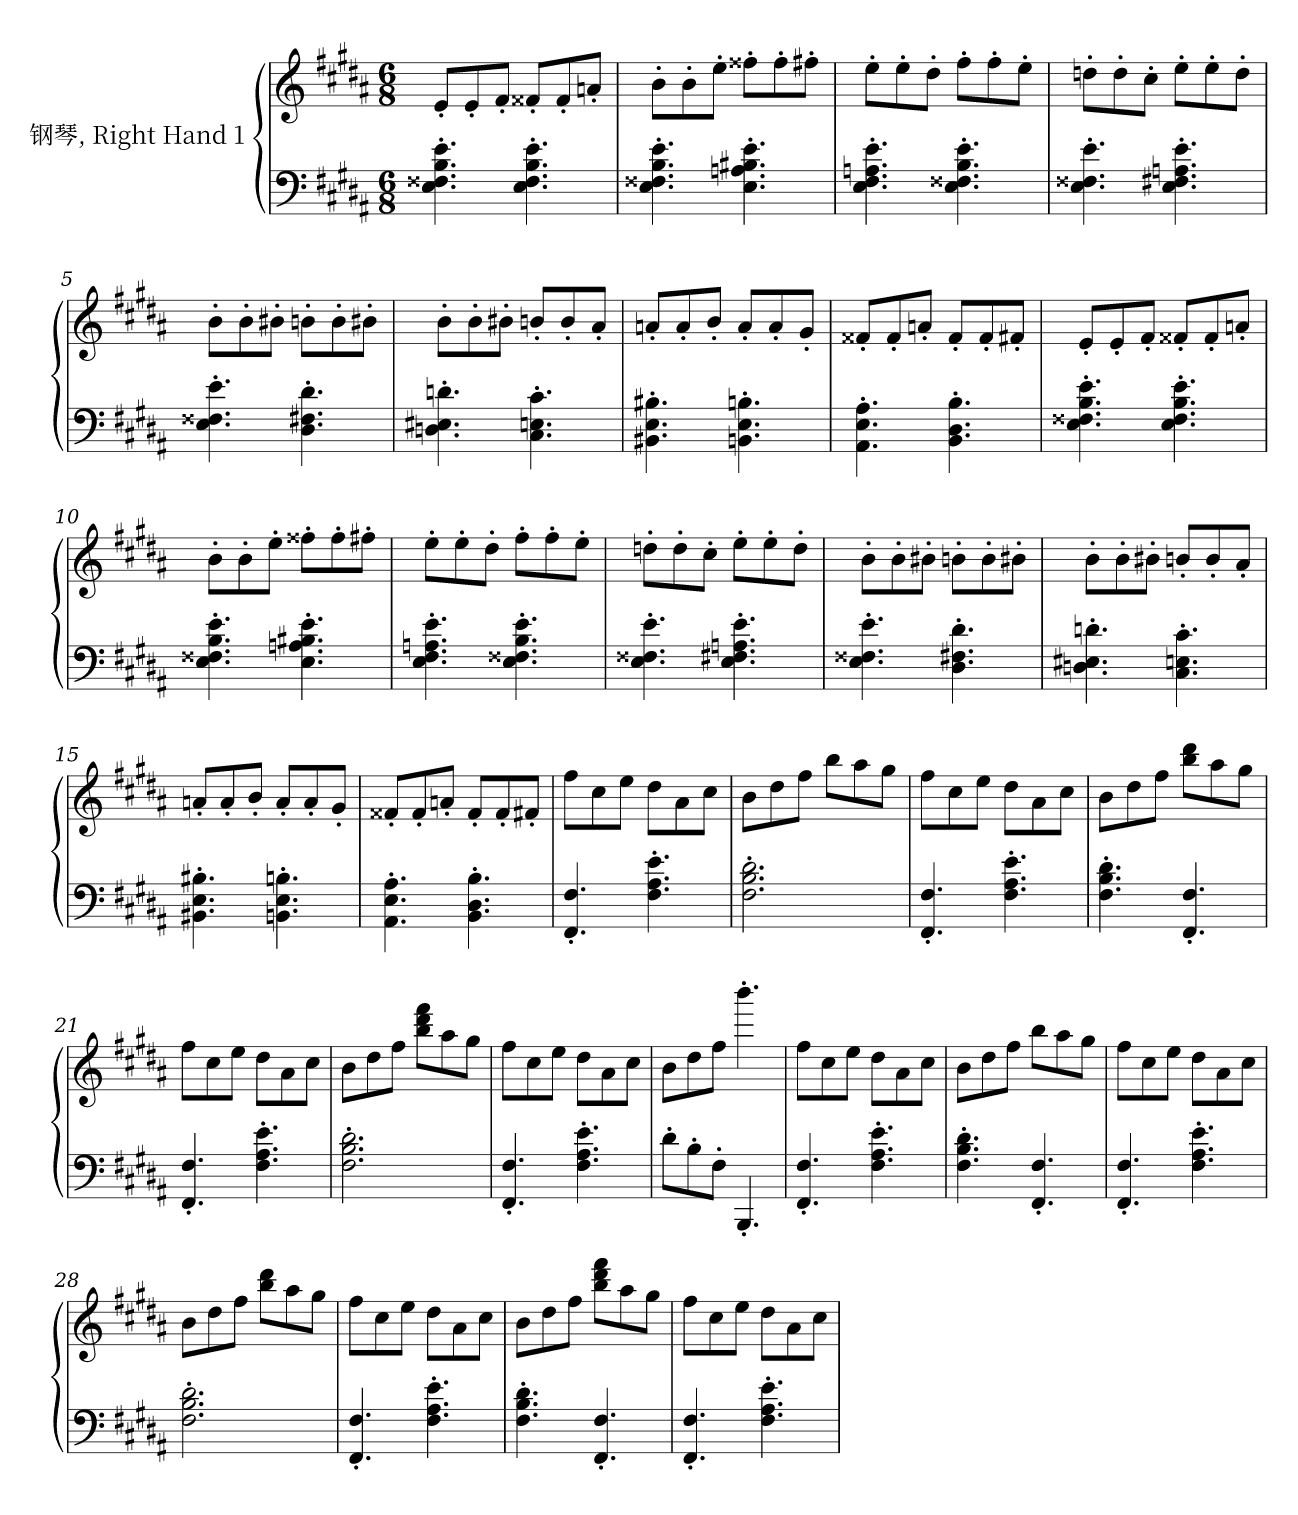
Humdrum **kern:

**kern	**kern
*part1	*part1
*staff2	*staff1
*I"钢琴, Right Hand 1	*
*clefF4	*clefG2
*k[f#c#g#d#a#]	*k[f#c#g#d#a#]
*M6/8	*M6/8
*MM291	*MM291
=1	=1
4.E\' 4.F##X\' 4.B\' 4.e\'	8e'/L
.	8e'/
.	8f#'/J
4.E\' 4.F##\' 4.B\' 4.e\'	8f##X'/L
.	8f##'/
.	8an'/J
=2	=2
4.E\' 4.F##X\' 4.B\' 4.e\'	8b'\L
.	8b'\
.	8ee'\J
4.E\' 4.An\' 4.B#X\' 4.e\'	8ff##X'\L
.	8ff##'\
.	8ff#X'\J
=3	=3
4.E\' 4.F#\' 4.An\' 4.e\'	8ee'\L
.	8ee'\
.	8dd#'\J
4.E\' 4.F##X\' 4.B\' 4.e\'	8ff#'\L
.	8ff#'\
.	8ee'\J
=4	=4
4.E\' 4.F##X\' 4.e\'	8ddn'\L
.	8dd'\
.	8cc#'\J
4.E\' 4.F#X\' 4.An\' 4.e\'	8ee'\L
.	8ee'\
.	8dd'\J
!!LO:LB:g=z
=5	=5
4.E\' 4.F##X\' 4.e\'	8b'\L
.	8b'\
.	8b#X'\J
4.D#\' 4.F#X\' 4.d#\'	8bn'\L
.	8b'\
.	8b#X'\J
=6	=6
4.Dn\' 4.E#X\' 4.dn\'	8b'\L
.	8b'\
.	8b#X'\J
4.C#\' 4.En\' 4.c#\'	8bn'/L
.	8b'/
.	8a#'/J
=7	=7
4.BB#X\' 4.E\' 4.B#X\'	8an'/L
.	8a'/
.	8b'/J
4.BBn\' 4.E\' 4.Bn\'	8a'/L
.	8a'/
.	8g#'/J
=8	=8
4.AA#\' 4.E\' 4.A#\'	8f##X'/L
.	8f##'/
.	8an'/J
4.BB\' 4.D#\' 4.B\'	8f##'/L
.	8f##'/
.	8f#X'/J
=9	=9
4.E\' 4.F##X\' 4.B\' 4.e\'	8e'/L
.	8e'/
.	8f#'/J
4.E\' 4.F##\' 4.B\' 4.e\'	8f##X'/L
.	8f##'/
.	8an'/J
!!LO:LB:g=z
=10	=10
4.E\' 4.F##X\' 4.B\' 4.e\'	8b'\L
.	8b'\
.	8ee'\J
4.E\' 4.An\' 4.B#X\' 4.e\'	8ff##X'\L
.	8ff##'\
.	8ff#X'\J
=11	=11
4.E\' 4.F#\' 4.An\' 4.e\'	8ee'\L
.	8ee'\
.	8dd#'\J
4.E\' 4.F##X\' 4.B\' 4.e\'	8ff#'\L
.	8ff#'\
.	8ee'\J
=12	=12
4.E\' 4.F##X\' 4.e\'	8ddn'\L
.	8dd'\
.	8cc#'\J
4.E\' 4.F#X\' 4.An\' 4.e\'	8ee'\L
.	8ee'\
.	8dd'\J
=13	=13
4.E\' 4.F##X\' 4.e\'	8b'\L
.	8b'\
.	8b#X'\J
4.D#\' 4.F#X\' 4.d#\'	8bn'\L
.	8b'\
.	8b#X'\J
!!LO:LB:g=z
=14	=14
4.Dn\' 4.E#X\' 4.dn\'	8b'\L
.	8b'\
.	8b#X'\J
4.C#\' 4.En\' 4.c#\'	8bn'/L
.	8b'/
.	8a#'/J
=15	=15
4.BB#X\' 4.E\' 4.B#X\'	8an'/L
.	8a'/
.	8b'/J
4.BBn\' 4.E\' 4.Bn\'	8a'/L
.	8a'/
.	8g#'/J
=16	=16
4.AA#\' 4.E\' 4.A#\'	8f##X'/L
.	8f##'/
.	8an'/J
4.BB\' 4.D#\' 4.B\'	8f##'/L
.	8f##'/
.	8f#X'/J
=17	=17
4.FF#/' 4.F#/'	8ff#\L
.	8cc#\
.	8ee\J
4.F#\' 4.A#\' 4.e\'	8dd#\L
.	8a#\
.	8cc#\J
=18	=18
2.F#\' 2.B\' 2.d#\'	8b\L
.	8dd#\
.	8ff#\J
.	8bb\L
.	8aa#\
.	8gg#\J
!!LO:LB:g=z
=19	=19
4.FF#/' 4.F#/'	8ff#\L
.	8cc#\
.	8ee\J
4.F#\' 4.A#\' 4.e\'	8dd#\L
.	8a#\
.	8cc#\J
=20	=20
4.F#\' 4.B\' 4.d#\'	8b\L
.	8dd#\
.	8ff#\J
4.FF#/' 4.F#/'	8bb\ 8ddd#\L
.	8aa#\
.	8gg#\J
=21	=21
4.FF#/' 4.F#/'	8ff#\L
.	8cc#\
.	8ee\J
4.F#\' 4.A#\' 4.e\'	8dd#\L
.	8a#\
.	8cc#\J
=22	=22
2.F#\' 2.B\' 2.d#\'	8b\L
.	8dd#\
.	8ff#\J
.	8bb\ 8ddd#\ 8fff#\L
.	8aa#\
.	8gg#\J
=23	=23
4.FF#/' 4.F#/'	8ff#\L
.	8cc#\
.	8ee\J
4.F#\' 4.A#\' 4.e\'	8dd#\L
.	8a#\
.	8cc#\J
=24	=24
8d#'\L	8b\L
8B'\	8dd#\
8F#'\J	8ff#\J
4.BBB'/	4.bbb'\
!!LO:LB:g=z
=25	=25
4.FF#/' 4.F#/'	8ff#\L
.	8cc#\
.	8ee\J
4.F#\' 4.A#\' 4.e\'	8dd#\L
.	8a#\
.	8cc#\J
=26	=26
4.F#\' 4.B\' 4.d#\'	8b\L
.	8dd#\
.	8ff#\J
4.FF#/' 4.F#/'	8bb\L
.	8aa#\
.	8gg#\J
=27	=27
4.FF#/' 4.F#/'	8ff#\L
.	8cc#\
.	8ee\J
4.F#\' 4.A#\' 4.e\'	8dd#\L
.	8a#\
.	8cc#\J
=28	=28
2.F#\' 2.B\' 2.d#\'	8b\L
.	8dd#\
.	8ff#\J
.	8bb\ 8ddd#\L
.	8aa#\
.	8gg#\J
=29	=29
4.FF#/' 4.F#/'	8ff#\L
.	8cc#\
.	8ee\J
4.F#\' 4.A#\' 4.e\'	8dd#\L
.	8a#\
.	8cc#\J
=30	=30
4.F#\' 4.B\' 4.d#\'	8b\L
.	8dd#\
.	8ff#\J
4.FF#/' 4.F#/'	8bb\ 8ddd#\ 8fff#\L
.	8aa#\
.	8gg#\J
!!LO:PB:g=z
=31	=31
4.FF#/' 4.F#/'	8ff#\L
.	8cc#\
.	8ee\J
4.F#\' 4.A#\' 4.e\'	8dd#\L
.	8a#\
.	8cc#\J
=	=
*-	*-
